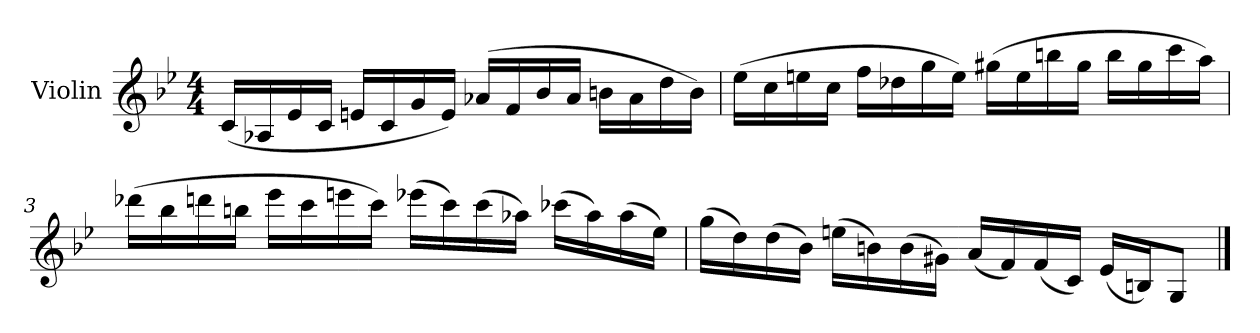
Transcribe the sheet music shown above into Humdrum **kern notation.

**kern
*part1
*staff1
*I"Violin
*I'Vln.
*clefG2
*k[b-e-]
*M4/4
=1
(<16c/LL
16A-X/
16e-/
16c/JJ
16en/LL
16c/
16g/
16e/JJ)
(>16a-X/LL
16f/
16b-/
16a-/JJ
16bn\LL
16a-\
16dd\
16b\JJ)
=2
(>16ee-\LL
16cc\
16een\
16cc\JJ
16ff\LL
16dd-X\
16gg\
16ee\JJ)
(>16gg#X\LL
16ee\
16bb\
16gg#\JJ
16bb\LL
16gg#\
16ccc\
16aa\JJ)
!!LO:LB:g=z
=3
(>16ddd-X\LL
16bb-\
16dddn\
16bb\JJ
16eee-\LL
16ccc\
16eeen\
16ccc\JJ)
(>16eee-X\LL
16ccc\)
(>16ccc\
16aa-X\JJ)
(>16ccc-X\LL
16aa-\)
(>16aa-\
16ee-\JJ)
=4
(>16gg\LL
16dd\)
(>16dd\
16b-\JJ)
(>16een\LL
16bn\)
(>16b\
16g#X\JJ)
(<16a/LL
16f/)
(<16f/
16c/JJ)
(<16e-/LL
16B/J)
8G/J
==
*-
